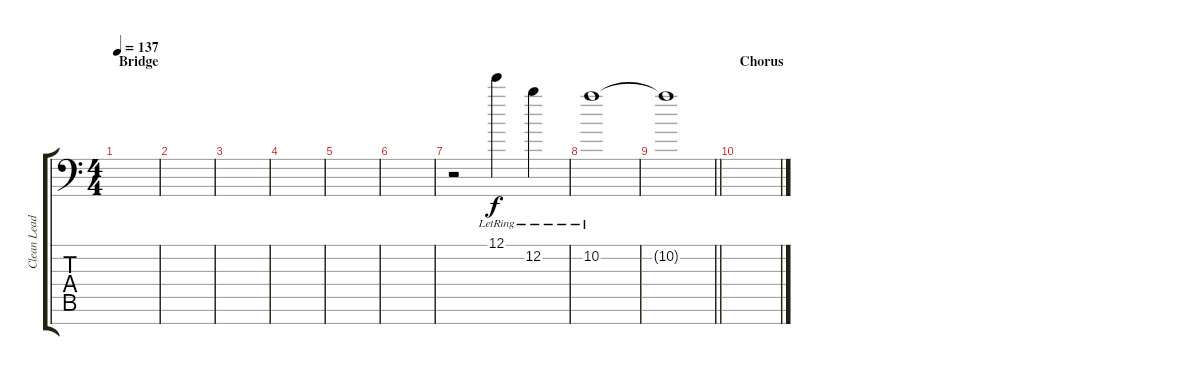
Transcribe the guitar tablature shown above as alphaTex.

\track ("Clean Lead" "Clean Lead") {instrument electricguitarclean}
\staff {score tabs}
\tuning (E4 B3 G3 D3 A2 E2 A1) {hide}
\ts (4 4)
\section ("" "Bridge")
\tempo 137
\clef f4
\ks c
|
|
|
|
|
|
r.2 12.1{lr}.4 12.2{lr}.4 |
10.2{lr}.1 |
\barLineRight lightlight
10.2{t}.1 |
\section ("" "Chorus")
